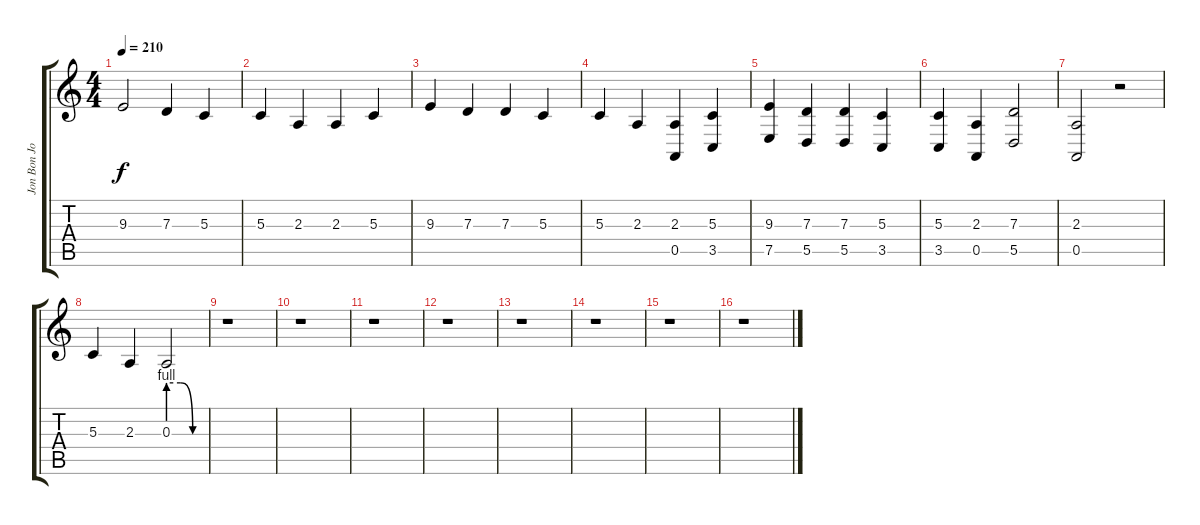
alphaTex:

\track ("Jon Bon Jovi - Richie Sambora" "Jon Bon Jo") {instrument lead8bassandlead}
\staff {score tabs}
\tuning (E4 B3 G3 D3 A2 E2) {hide}
\ts (4 4)
\tempo 210
\clef g2
\ks c
9.3.2{dy f} 7.3.4 5.3.4 |
5.3.4 2.3.4 2.3.4 5.3.4 |
9.3.4 7.3.4 7.3.4 5.3.4 |
5.3.4 2.3.4 (2.3 0.5).4 (5.3 3.5).4 |
(9.3 7.5).4 (7.3 5.5).4 (7.3 5.5).4 (5.3 3.5).4 |
(5.3 3.5).4 (2.3 0.5).4 (7.3 5.5).2 |
(2.3 0.5).2 r.2 |
5.3.4 2.3.4 0.3{be (custom 0 4 20 4 40 0 60 0)}.2 |
r.1 |
r.1 |
r.1 |
r.1 |
r.1 |
r.1 |
r.1 |
r.1
